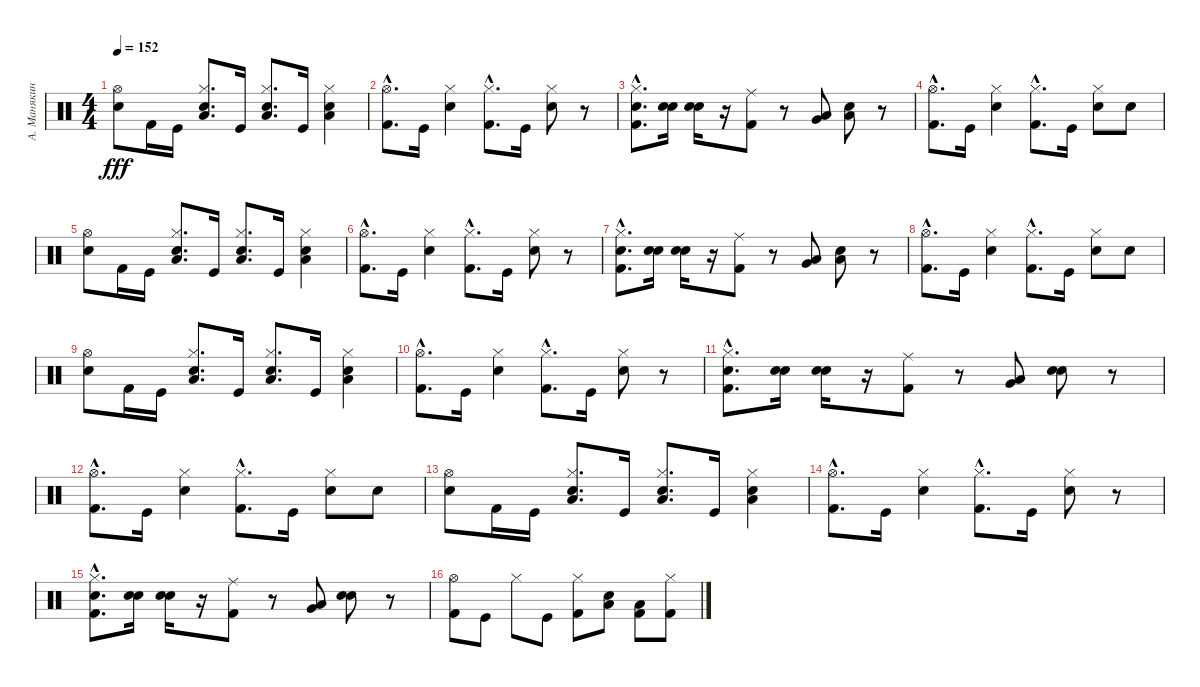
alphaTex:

\track ("А. Манякин" "А. Манякин") {instrument percussion}
\staff {score}
\articulation defaults
\ts (4 4)
\tempo 152
\clef neutral
\ks c
("Hi-Hat (open)" "Snare (hit) 2").8{dy fff} "Kick (hit) 2".16 "Kick (hit)".16 ("Hi-Hat (closed)" "Low Tom (hit)" "Snare (hit) 2").8{d} "Kick (hit)".16 ("Hi-Hat (closed)" "Low Tom (hit)" "Snare (hit) 2").8{d} "Kick (hit)".16 ("Hi-Hat (closed)" "Low Tom (hit)" "Snare (hit) 2").4 |
("Hi-Hat (open)"{hac} "Kick (hit) 2"{hac}).8{d} "Kick (hit)".16 ("Hi-Hat (closed)" "Snare (hit) 2").4 ("Hi-Hat (closed)"{hac} "Kick (hit) 2"{hac}).8{d} "Kick (hit)".16 ("Hi-Hat (closed)" "Snare (hit) 2").8 r.8 |
("Hi-Hat (closed)" "Snare (hit) 2"{hac} "Kick (hit) 2").8{d} ("Electric Snare (hit)" "Snare (hit) 2").16 ("Snare (hit) 2" "Electric Snare (hit)").16 r.16 ("Ride (middle)" "Kick (hit) 2").8 r.8 ("Very Low Tom (hit)" "Low Tom (hit)").8 ("Low Tom (hit)" "Snare (hit) 2").8 r.8 |
("Hi-Hat (open)"{hac} "Kick (hit) 2"{hac}).8{d} "Kick (hit)".16 ("Hi-Hat (closed)" "Snare (hit) 2").4 ("Hi-Hat (closed)"{hac} "Kick (hit) 2"{hac}).8{d} "Kick (hit)".16 ("Hi-Hat (closed)" "Snare (hit) 2").8 "Snare (hit) 2".8 |
("Hi-Hat (open)" "Snare (hit) 2").8 "Kick (hit) 2".16 "Kick (hit)".16 ("Hi-Hat (closed)" "Low Tom (hit)" "Snare (hit) 2").8{d} "Kick (hit)".16 ("Hi-Hat (closed)" "Low Tom (hit)" "Snare (hit) 2").8{d} "Kick (hit)".16 ("Hi-Hat (closed)" "Low Tom (hit)" "Snare (hit) 2").4 |
("Hi-Hat (open)"{hac} "Kick (hit) 2"{hac}).8{d} "Kick (hit)".16 ("Hi-Hat (closed)" "Snare (hit) 2").4 ("Hi-Hat (closed)"{hac} "Kick (hit) 2"{hac}).8{d} "Kick (hit)".16 ("Hi-Hat (closed)" "Snare (hit) 2").8 r.8 |
("Hi-Hat (closed)" "Snare (hit) 2"{hac} "Kick (hit) 2").8{d} ("Electric Snare (hit)" "Snare (hit) 2").16 ("Snare (hit) 2" "Electric Snare (hit)").16 r.16 ("Ride (middle)" "Kick (hit) 2").8 r.8 ("Very Low Tom (hit)" "Low Tom (hit)").8 ("Low Tom (hit)" "Snare (hit) 2").8 r.8 |
("Hi-Hat (open)"{hac} "Kick (hit) 2"{hac}).8{d} "Kick (hit)".16 ("Hi-Hat (closed)" "Snare (hit) 2").4 ("Hi-Hat (closed)"{hac} "Kick (hit) 2"{hac}).8{d} "Kick (hit)".16 ("Hi-Hat (closed)" "Snare (hit) 2").8 "Snare (hit) 2".8 |
("Hi-Hat (open)" "Snare (hit) 2").8 "Kick (hit) 2".16 "Kick (hit)".16 ("Hi-Hat (closed)" "Low Tom (hit)" "Snare (hit) 2").8{d} "Kick (hit)".16 ("Hi-Hat (closed)" "Low Tom (hit)" "Snare (hit) 2").8{d} "Kick (hit)".16 ("Hi-Hat (closed)" "Low Tom (hit)" "Snare (hit) 2").4 |
("Hi-Hat (open)"{hac} "Kick (hit) 2"{hac}).8{d} "Kick (hit)".16 ("Hi-Hat (closed)" "Snare (hit) 2").4 ("Hi-Hat (closed)"{hac} "Kick (hit) 2"{hac}).8{d} "Kick (hit)".16 ("Hi-Hat (closed)" "Snare (hit) 2").8 r.8 |
("Hi-Hat (closed)" "Snare (hit) 2"{hac} "Kick (hit) 2").8{d} ("Electric Snare (hit)" "Snare (hit) 2").16 ("Snare (hit) 2" "Electric Snare (hit)").16 r.16 ("Ride (middle)" "Kick (hit) 2").8 r.8 ("Very Low Tom (hit)" "Low Tom (hit)").8 ("Electric Snare (hit)" "Snare (hit) 2").8 r.8 |
("Hi-Hat (open)"{hac} "Kick (hit) 2"{hac}).8{d} "Kick (hit)".16 ("Hi-Hat (closed)" "Snare (hit) 2").4 ("Hi-Hat (closed)"{hac} "Kick (hit) 2"{hac}).8{d} "Kick (hit)".16 ("Hi-Hat (closed)" "Snare (hit) 2").8 "Snare (hit) 2".8 |
("Hi-Hat (open)" "Snare (hit) 2").8 "Kick (hit) 2".16 "Kick (hit)".16 ("Hi-Hat (closed)" "Low Tom (hit)" "Snare (hit) 2").8{d} "Kick (hit)".16 ("Hi-Hat (closed)" "Low Tom (hit)" "Snare (hit) 2").8{d} "Kick (hit)".16 ("Hi-Hat (closed)" "Low Tom (hit)" "Snare (hit) 2").4 |
("Hi-Hat (open)"{hac} "Kick (hit) 2"{hac}).8{d} "Kick (hit)".16 ("Hi-Hat (closed)" "Snare (hit) 2").4 ("Hi-Hat (closed)"{hac} "Kick (hit) 2"{hac}).8{d} "Kick (hit)".16 ("Hi-Hat (closed)" "Snare (hit) 2").8 r.8 |
("Hi-Hat (closed)" "Snare (hit) 2"{hac} "Kick (hit) 2").8{d} ("Electric Snare (hit)" "Snare (hit) 2").16 ("Snare (hit) 2" "Electric Snare (hit)").16 r.16 ("Ride (middle)" "Kick (hit) 2").8 r.8 ("Very Low Tom (hit)" "Low Tom (hit)").8 ("Electric Snare (hit)" "Snare (hit) 2").8 r.8 |
("Hi-Hat (open)" "Kick (hit) 2").8 "Kick (hit)".8 "Hi-Hat (closed)".8 "Kick (hit)".8 ("Kick (hit) 2" "Hi-Hat (closed)").8 ("Snare (hit) 2" "Low Tom (hit)").8 ("Low Floor Tom (hit)" "Kick (hit) 2").8 ("Kick (hit) 2" "Hi-Hat (closed)").8
